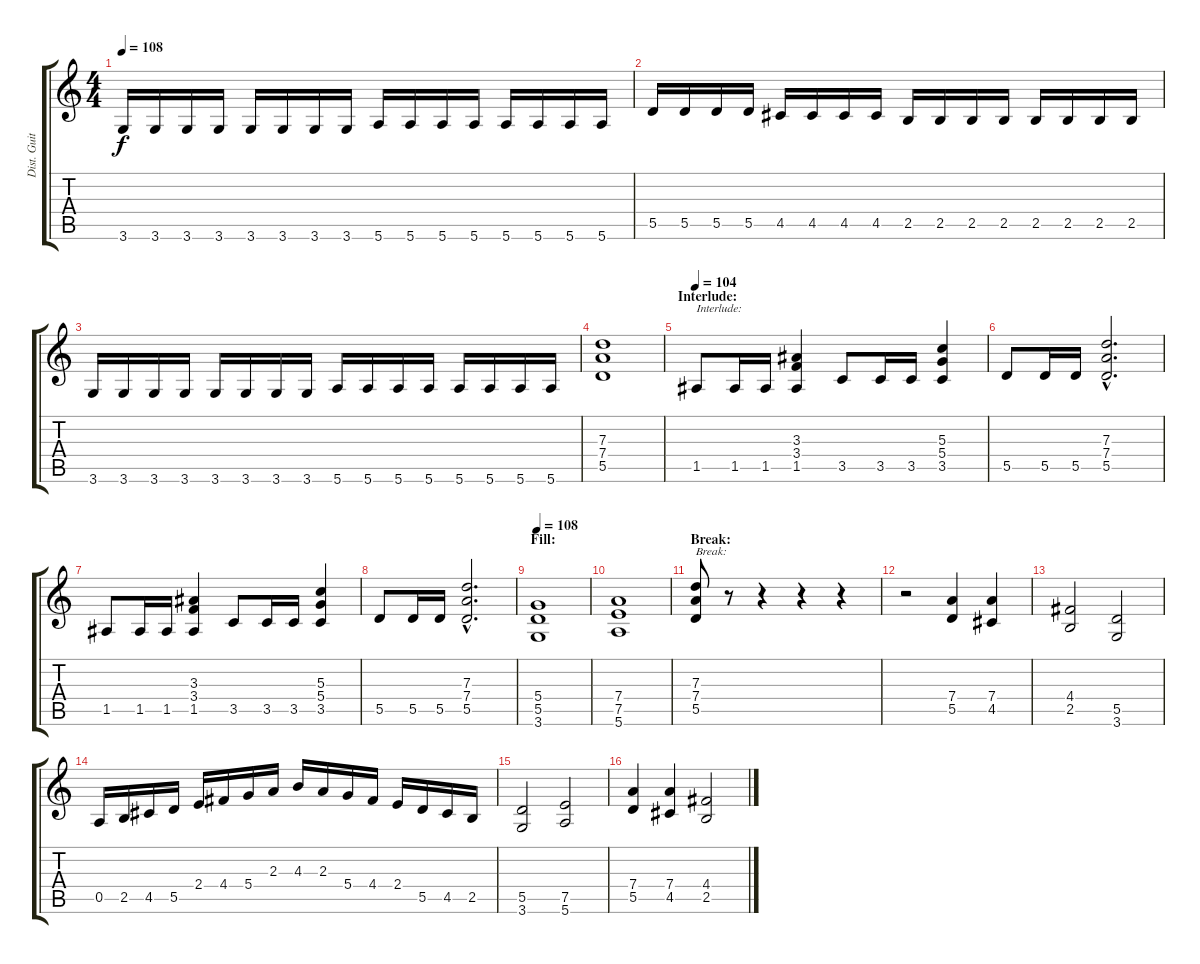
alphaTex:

\track ("Dist. Guitar 1" "Dist. Guit") {instrument distortionguitar}
\staff {score tabs}
\tuning (E4 B3 G3 D3 A2 E2) {hide}
\ts (4 4)
\tempo 108
\clef g2
\ks c
3.6.16{dy f} 3.6.16 3.6.16 3.6.16 3.6.16 3.6.16 3.6.16 3.6.16 5.6.16 5.6.16 5.6.16 5.6.16 5.6.16 5.6.16 5.6.16 5.6.16 |
5.5.16 5.5.16 5.5.16 5.5.16 4.5.16 4.5.16 4.5.16 4.5.16 2.5.16 2.5.16 2.5.16 2.5.16 2.5.16 2.5.16 2.5.16 2.5.16 |
3.6.16 3.6.16 3.6.16 3.6.16 3.6.16 3.6.16 3.6.16 3.6.16 5.6.16 5.6.16 5.6.16 5.6.16 5.6.16 5.6.16 5.6.16 5.6.16 |
(7.3 7.4 5.5).1 |
\section ("" "Interlude:")
\tempo 104
1.5.8{txt "Interlude:"} 1.5.16 1.5.16 (3.3 3.4 1.5).4 3.5.8 3.5.16 3.5.16 (5.3 5.4 3.5).4 |
5.5.8 5.5.16 5.5.16 (7.3{hac} 7.4{hac} 5.5{hac}).2{d} |
1.5.8 1.5.16 1.5.16 (3.3 3.4 1.5).4 3.5.8 3.5.16 3.5.16 (5.3 5.4 3.5).4 |
5.5.8 5.5.16 5.5.16 (7.3{hac} 7.4{hac} 5.5{hac}).2{d} |
\section ("" "Fill:")
\tempo 108
(5.4 5.5 3.6).1 |
(7.4 7.5 5.6).1 |
\section ("" "Break:")
(7.3 7.4 5.5).8{txt "Break:"} r.8 r.4 r.4 r.4 |
r.2 (7.4 5.5).4 (7.4 4.5).4 |
(4.4 2.5).2 (5.5 3.6).2 |
0.5.16 2.5.16 4.5.16 5.5.16 2.4.16 4.4.16 5.4.16 2.3.16 4.3.16 2.3.16 5.4.16 4.4.16 2.4.16 5.5.16 4.5.16 2.5.16 |
(5.5 3.6).2 (7.5 5.6).2 |
(7.4 5.5).4 (7.4 4.5).4 (4.4 2.5).2
